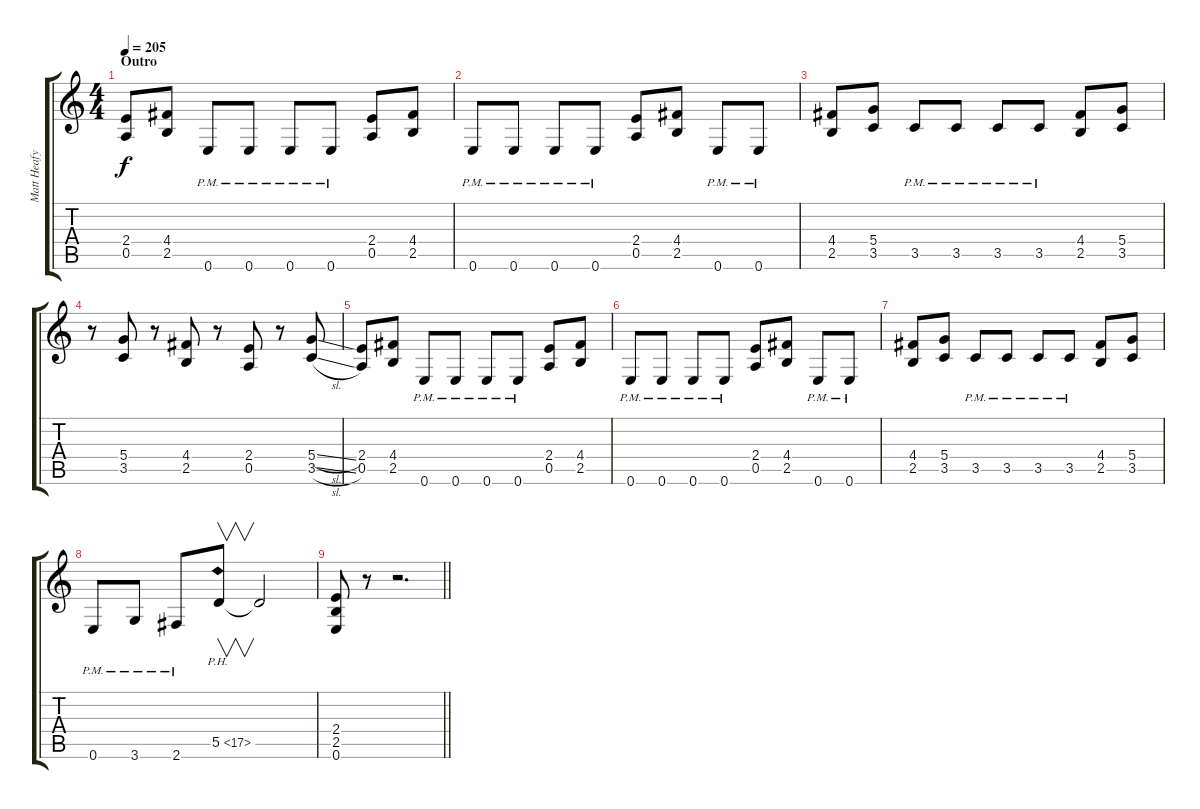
\track ("Matt Heafy" "Matt Heafy") {instrument distortionguitar}
\staff {score tabs}
\tuning (E4 B3 G3 D3 A2 E2) {hide}
\ts (4 4)
\section ("" "Outro")
\tempo 205
\clef g2
\ks c
(2.4 0.5).8{dy f} (4.4 2.5).8 0.6{pm}.8 0.6{pm}.8 0.6{pm}.8 0.6{pm}.8 (2.4 0.5).8 (4.4 2.5).8 |
0.6{pm}.8 0.6{pm}.8 0.6{pm}.8 0.6{pm}.8 (2.4 0.5).8 (4.4 2.5).8 0.6{pm}.8 0.6{pm}.8 |
(4.4 2.5).8 (5.4 3.5).8 3.5{pm}.8 3.5{pm}.8 3.5{pm}.8 3.5{pm}.8 (4.4 2.5).8 (5.4 3.5).8 |
r.8 (5.4 3.5).8 r.8 (4.4 2.5).8 r.8 (2.4 0.5).8 r.8 (5.4{sl} 3.5{sl}).8 |
(2.4 0.5).8 (4.4 2.5).8 0.6{pm}.8 0.6{pm}.8 0.6{pm}.8 0.6{pm}.8 (2.4 0.5).8 (4.4 2.5).8 |
0.6{pm}.8 0.6{pm}.8 0.6{pm}.8 0.6{pm}.8 (2.4 0.5).8 (4.4 2.5).8 0.6{pm}.8 0.6{pm}.8 |
(4.4 2.5).8 (5.4 3.5).8 3.5{pm}.8 3.5{pm}.8 3.5{pm}.8 3.5{pm}.8 (4.4 2.5).8 (5.4 3.5).8 |
0.6{pm}.8 3.6{pm}.8 2.6{pm}.8 5.5{ph 12}.8{v} 5.5{t}.2 |
\barLineRight lightlight
(2.4 2.5 0.6).8 r.8 r.2{d}
